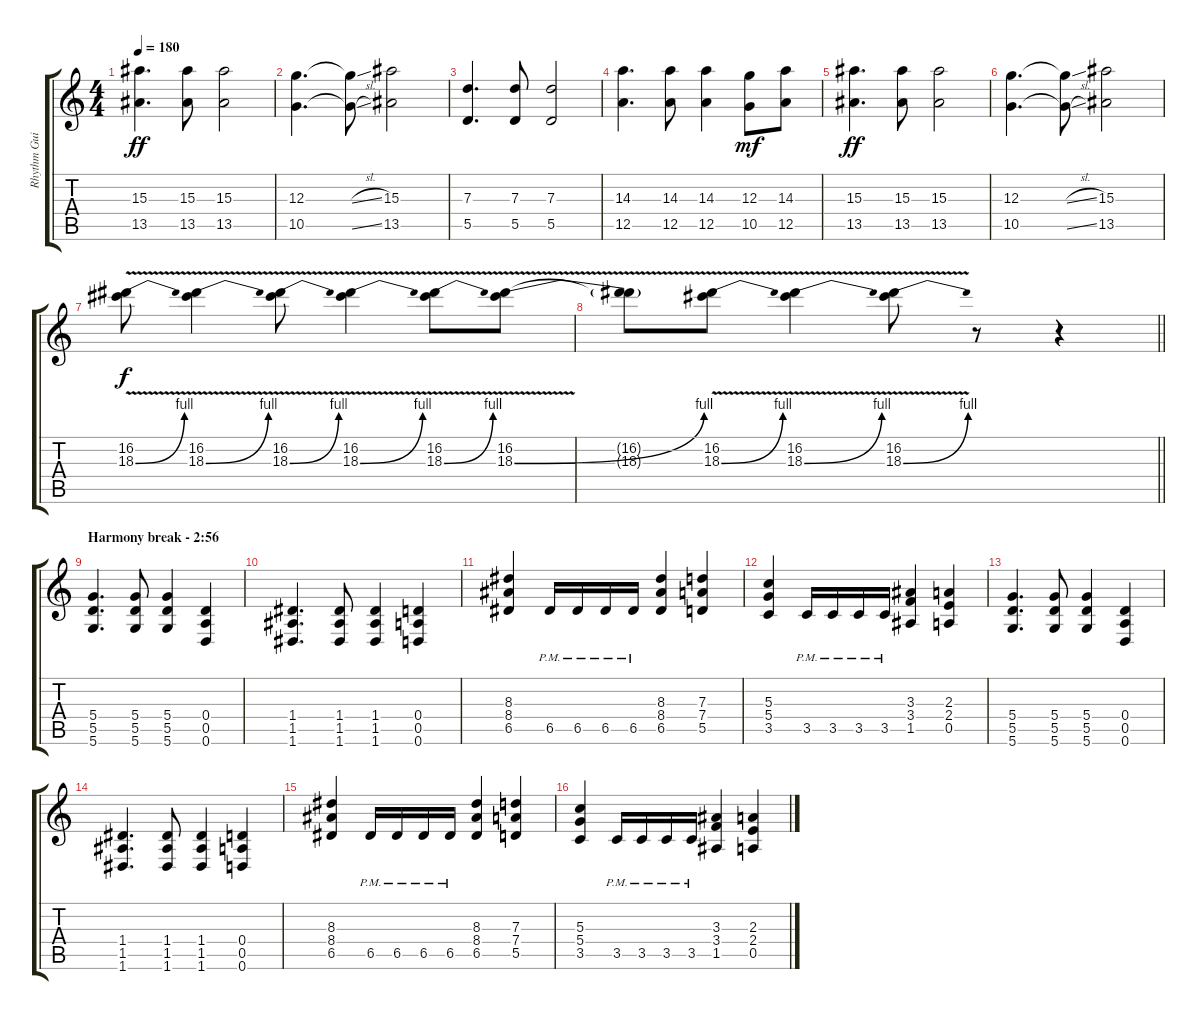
\track ("Rhythm Guitar 2" "Rhythm Gui") {instrument distortionguitar}
\staff {score tabs}
\tuning (E4 B3 G3 D3 A2 D2) {hide}
\ts (4 4)
\tempo 180
\clef g2
\ks c
(15.3 13.5).4{d dy ff} (15.3 13.5).8 (15.3 13.5).2 |
(12.3 10.5).4{d} (12.3{sl t} 10.5{sl t}).8 (15.3 13.5).2 |
(7.3 5.5).4{d} (7.3 5.5).8 (7.3 5.5).2 |
(14.3 12.5).4{d} (14.3 12.5).8 (14.3 12.5).4 (12.3 10.5).8{dy mf} (14.3 12.5).8 |
(15.3 13.5).4{d dy ff} (15.3 13.5).8 (15.3 13.5).2 |
(12.3 10.5).4{d} (12.3{sl t} 10.5{sl t}).8 (15.3 13.5).2 |
(16.2 18.3{be (bend 0 0 60 4) v}).8{dy f} (16.2 18.3{be (bend 0 0 60 4) v}).4 (16.2 18.3{be (bend 0 0 60 4) v}).8 (16.2 18.3{be (bend 0 0 60 4) v}).4 (16.2 18.3{be (bend 0 0 60 4) v}).8 (16.2 18.3{be (bend 0 0 60 4) v}).8 |
\barLineRight lightlight
(16.2{t} 18.3{t}).8 (16.2 18.3{be (bend 0 0 60 4) v}).8 (16.2 18.3{be (bend 0 0 60 4) v}).4 (16.2 18.3{be (bend 0 0 60 4) v}).8 r.8 r.4 |
\section ("" "Harmony break - 2:56")
(5.4 5.5 5.6).4{d} (5.4 5.5 5.6).8 (5.4 5.5 5.6).4 (0.4 0.5 0.6).4 |
(1.4 1.5 1.6).4{d} (1.4 1.5 1.6).8 (1.4 1.5 1.6).4 (0.4 0.5 0.6).4 |
(8.3 8.4 6.5).4 6.5{pm}.16 6.5{pm}.16 6.5{pm}.16 6.5{pm}.16 (8.3 8.4 6.5).4 (7.3 7.4 5.5).4 |
(5.3 5.4 3.5).4 3.5{pm}.16 3.5{pm}.16 3.5{pm}.16 3.5{pm}.16 (3.3 3.4 1.5).4 (2.3 2.4 0.5).4 |
(5.4 5.5 5.6).4{d} (5.4 5.5 5.6).8 (5.4 5.5 5.6).4 (0.4 0.5 0.6).4 |
(1.4 1.5 1.6).4{d} (1.4 1.5 1.6).8 (1.4 1.5 1.6).4 (0.4 0.5 0.6).4 |
(8.3 8.4 6.5).4 6.5{pm}.16 6.5{pm}.16 6.5{pm}.16 6.5{pm}.16 (8.3 8.4 6.5).4 (7.3 7.4 5.5).4 |
(5.3 5.4 3.5).4 3.5{pm}.16 3.5{pm}.16 3.5{pm}.16 3.5{pm}.16 (3.3 3.4 1.5).4 (2.3 2.4 0.5).4
